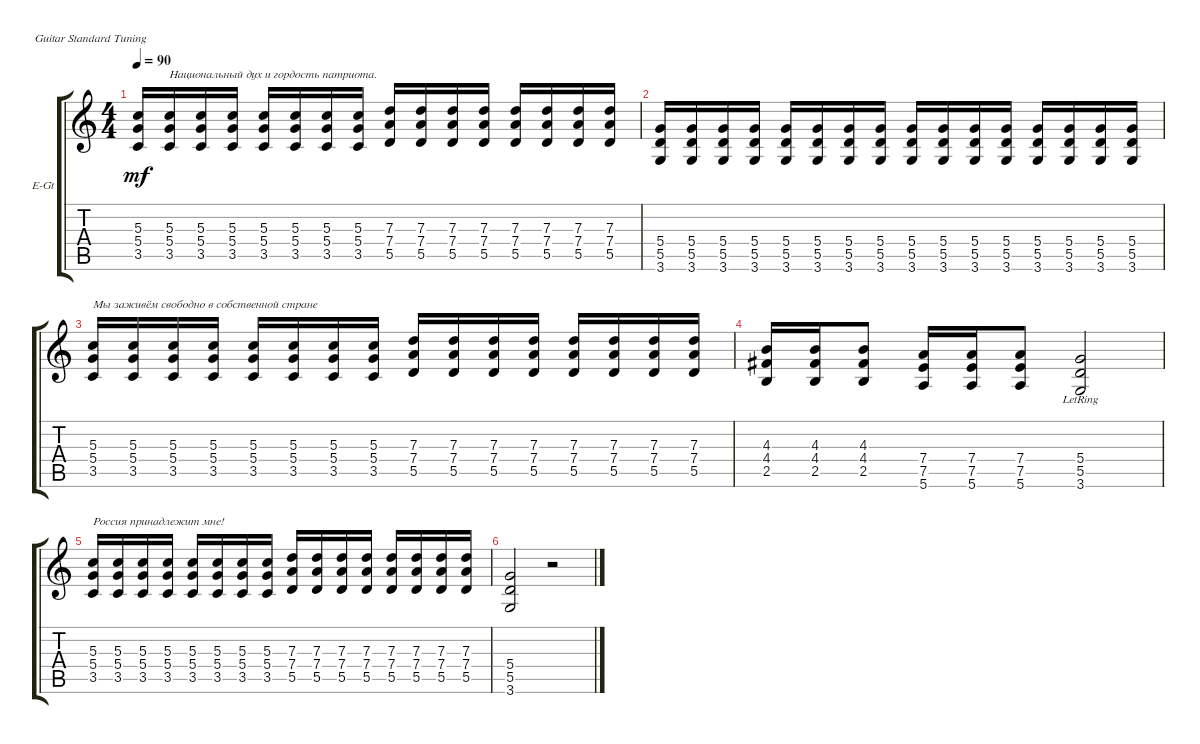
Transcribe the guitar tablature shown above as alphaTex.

\bracketExtendMode groupsimilarinstruments
\firstSystemTrackNameOrientation horizontal
\otherSystemsTrackNameOrientation horizontal
\track ("Ритм Guitar" "E-Gt") {instrument distortionguitar}
\staff {score tabs}
\tuning (E4 B3 G3 D3 A2 E2)
\ts (4 4)
\tempo 90
\clef g2
\ks c
(3.5 5.4 5.3).16{dy mf} (3.5 5.3 5.4).16{txt "Национальный дух и гордость патриота."} (3.5 5.4 5.3).16 (3.5 5.3 5.4).16 (3.5 5.4 5.3).16 (3.5 5.3 5.4).16 (3.5 5.4 5.3).16 (3.5 5.3 5.4).16 (5.5 7.4 7.3).16 (5.5 7.3 7.4).16 (5.5 7.4 7.3).16 (5.5 7.3 7.4).16 (5.5 7.4 7.3).16 (5.5 7.3 7.4).16 (5.5 7.4 7.3).16 (5.5 7.3 7.4).16 |
(3.6 5.5 5.4).16 (3.6 5.4 5.5).16 (3.6 5.5 5.4).16 (3.6 5.4 5.5).16 (3.6 5.5 5.4).16 (3.6 5.4 5.5).16 (3.6 5.5 5.4).16 (3.6 5.4 5.5).16 (3.6 5.5 5.4).16 (3.6 5.4 5.5).16 (3.6 5.5 5.4).16 (3.6 5.4 5.5).16 (3.6 5.5 5.4).16 (3.6 5.4 5.5).16 (3.6 5.5 5.4).16 (3.6 5.4 5.5).16 |
(3.5 5.4 5.3).16{txt "Мы заживём свободно в собственной стране"} (3.5 5.3 5.4).16 (3.5 5.4 5.3).16 (3.5 5.3 5.4).16 (3.5 5.4 5.3).16 (3.5 5.3 5.4).16 (3.5 5.4 5.3).16 (3.5 5.3 5.4).16 (5.5 7.4 7.3).16 (5.5 7.3 7.4).16 (5.5 7.4 7.3).16 (5.5 7.3 7.4).16 (5.5 7.4 7.3).16 (5.5 7.3 7.4).16 (5.5 7.4 7.3).16 (5.5 7.3 7.4).16 |
(2.5 4.4 4.3).16 (2.5 4.3 4.4).16 (2.5 4.4 4.3).8 (5.6 7.5 7.4).16 (5.6 7.4 7.5).16 (5.6 7.5 7.4).8 (3.6{lr} 5.4{lr} 5.5{lr}).2 |
(3.5 5.4 5.3).16{txt "Россия принадлежит мне! "} (3.5 5.3 5.4).16 (3.5 5.4 5.3).16 (3.5 5.3 5.4).16 (3.5 5.4 5.3).16 (3.5 5.3 5.4).16 (3.5 5.4 5.3).16 (3.5 5.3 5.4).16 (5.5 7.4 7.3).16 (5.5 7.3 7.4).16 (5.5 7.4 7.3).16 (5.5 7.3 7.4).16 (5.5 7.4 7.3).16 (5.5 7.3 7.4).16 (5.5 7.4 7.3).16 (5.5 7.3 7.4).16 |
(5.5 5.4 3.6).2 r.2
